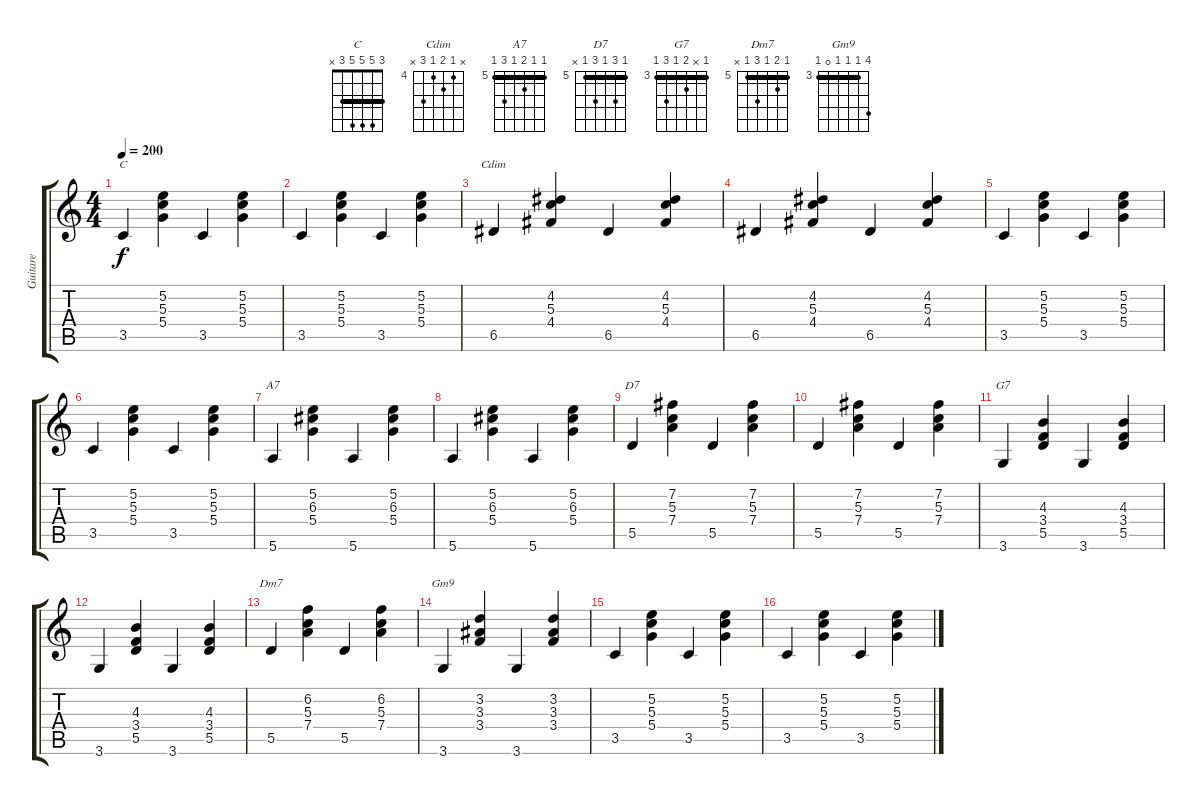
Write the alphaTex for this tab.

\track ("Guitare" "Guitare") {instrument acousticguitarnylon}
\staff {score tabs}
\tuning (E4 B3 G3 D3 A2 E2) {hide}
\chord ("C" 3 5 5 5 3 x) {barre 3}
\chord ("Cdim" x 4 5 4 6 x) {firstfret 4}
\chord ("A7" 5 5 6 5 7 5) {firstfret 5 barre 5}
\chord ("D7" 5 7 5 7 5 x) {firstfret 5 barre 5}
\chord ("G7" 3 x 4 3 5 3) {firstfret 3 barre 3}
\chord ("Dm7" 5 6 5 7 5 x) {firstfret 5 barre 5}
\chord ("Gm9" 6 3 3 3 0 3) {firstfret 3 barre 3}
\ts (4 4)
\tempo 200
\clef g2
\ks c
3.5.4{ch "C" dy f} (5.2 5.3 5.4).4 3.5.4 (5.2 5.3 5.4).4 |
3.5.4 (5.2 5.3 5.4).4 3.5.4 (5.2 5.3 5.4).4 |
6.5.4{ch "Cdim"} (4.2 5.3 4.4).4 6.5.4 (4.2 5.3 4.4).4 |
6.5.4 (4.2 5.3 4.4).4 6.5.4 (4.2 5.3 4.4).4 |
3.5.4 (5.2 5.3 5.4).4 3.5.4 (5.2 5.3 5.4).4 |
3.5.4 (5.2 5.3 5.4).4 3.5.4 (5.2 5.3 5.4).4 |
5.6.4{ch "A7"} (5.2 6.3 5.4).4 5.6.4 (5.2 6.3 5.4).4 |
5.6.4 (5.2 6.3 5.4).4 5.6.4 (5.2 6.3 5.4).4 |
5.5.4{ch "D7"} (7.2 5.3 7.4).4 5.5.4 (7.2 5.3 7.4).4 |
5.5.4 (7.2 5.3 7.4).4 5.5.4 (7.2 5.3 7.4).4 |
3.6.4{ch "G7"} (4.3 3.4 5.5).4 3.6.4 (4.3 3.4 5.5).4 |
3.6.4 (4.3 3.4 5.5).4 3.6.4 (4.3 3.4 5.5).4 |
5.5.4{ch "Dm7"} (6.2 5.3 7.4).4 5.5.4 (6.2 5.3 7.4).4 |
3.6.4{ch "Gm9"} (3.2 3.3 3.4).4 3.6.4 (3.2 3.3 3.4).4 |
3.5.4 (5.2 5.3 5.4).4 3.5.4 (5.2 5.3 5.4).4 |
3.5.4 (5.2 5.3 5.4).4 3.5.4 (5.2 5.3 5.4).4
